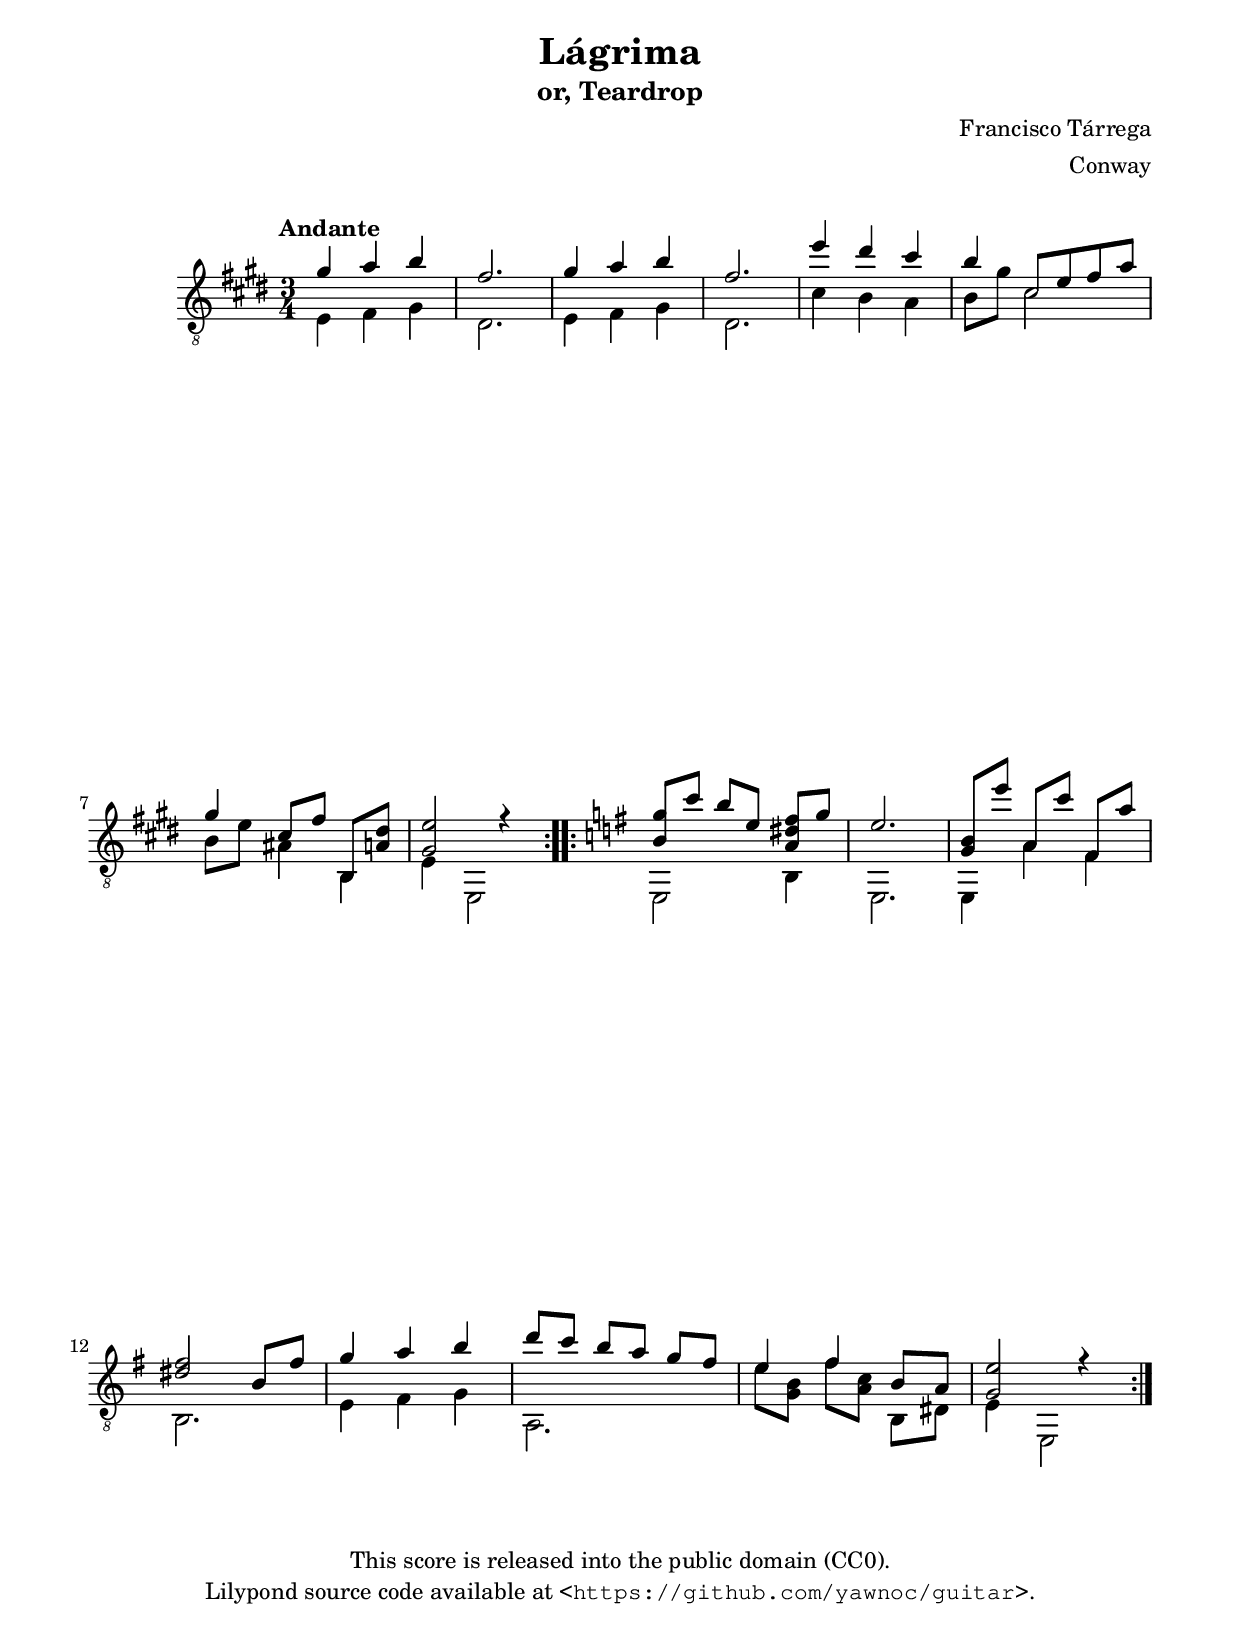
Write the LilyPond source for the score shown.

\version "2.18.2"


%%%%%%%%%%%%%%%%%%%%%%%%%%%%%%%%%%%%%%%%%%%%%%%%%%%%%%%%%%%%%%%%
% General
%%%%%%%%%%%%%%%%%%%%%%%%%%%%%%%%%%%%%%%%%%%%%%%%%%%%%%%%%%%%%%%%

\paper {
  top-margin = 1.5\cm
  left-margin = 1.5\cm
  right-margin = 1.5\cm
  bottom-margin = 1.5\cm
  ragged-last-bottom = ##f
  footnote-separator-markup = \markup { \vspace #1.5 }
}

globalSettings = {
  \accidentalStyle modern
  \compressFullBarRests
  \mergeDifferentlyHeadedOn
  \mergeDifferentlyDottedOn
  \numericTimeSignature
  \pointAndClickOff
  \override TextScript.extra-offset = #'(0 . 0.7)
  \override Score.FootnoteItem.annotation-line = ##f
}

origin-url = "https://github.com/yawnoc/guitar"

\header {
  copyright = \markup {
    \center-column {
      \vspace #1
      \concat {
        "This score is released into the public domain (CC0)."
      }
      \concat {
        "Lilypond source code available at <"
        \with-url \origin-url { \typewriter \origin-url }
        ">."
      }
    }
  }
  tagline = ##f
}

triplet = #(define-music-function
  (parser location music) (ly:music?)
  #{
    \tuplet 3/2 { $music }
  #}
)

tripletDuple = #(define-music-function
  (parser location music) (ly:music?)
  #{
    \tuplet 6/4 { $music }
  #}
)

overrideBeamedStemLengths = #(define-scheme-function
  (parser location lengths) (list?)
  #{
    \override Stem.details.beamed-lengths = $lengths
  #}
)
revertBeamedStemLengths = { \revert Stem.details.beamed-lengths }

overrideBeamVerticalPositions = #(define-scheme-function
  (parser location positions) (pair?)
  #{
    \override Beam.positions = $positions
  #}
)

%%%%%%%%%%%%%%%%%%%%%%%%%%%%%%%%%%%%%%%%%%%%%%%%%%%%%%%%%%%%%%%%
% Semantic bar lines
%%%%%%%%%%%%%%%%%%%%%%%%%%%%%%%%%%%%%%%%%%%%%%%%%%%%%%%%%%%%%%%%

barLineGoto = { \bar "||" }
barLineKeyChange = { \bar "||" }
barLineEnd = { \bar "|." }

%%%%%%%%%%%%%%%%%%%%%%%%%%%%%%%%%%%%%%%%%%%%%%%%%%%%%%%%%%%%%%%%
% Guitar notation
%%%%%%%%%%%%%%%%%%%%%%%%%%%%%%%%%%%%%%%%%%%%%%%%%%%%%%%%%%%%%%%%

stringNumbersAbove = { \set stringNumberOrientations = #'(up) }
stringNumbersBelow = { \set stringNumberOrientations = #'(down) }

fingeringAbove = { \set fingeringOrientations = #'(up) }
fingeringBelow = { \set fingeringOrientations = #'(down) }
fingeringAleft = { \set fingeringOrientations = #'(left) }
fingeringAright = { \set fingeringOrientations = #'(right) }

startGraceMusic = {
  <>(
  \override Fingering.font-size = -6
}
stopGraceMusic = {
  \revert Fingering.font-size
  <>)
}

overrideHorizontalShift = #(define-scheme-function
  (parser location distance) (number?)
  #{
    \override NoteColumn.force-hshift = $distance
  #}
)
revertHorizontalShift = { \revert NoteColumn.force-hshift }

barreSpan = #(define-music-function
  (parser location label offsetPair music)
  (string? (pair? (cons 0 0)) ly:music?)
  (let
    (
      (elements (extract-named-music music '(NoteEvent EventChord)))
    )
    (if
      (pair? elements)
      (let
        (
          (first-element (first elements))
          (last-element (last elements))
        )
        (set!
          (ly:music-property first-element 'articulations)
          (cons
            (make-music 'TextSpanEvent 'span-direction -1)
            (ly:music-property first-element 'articulations)
          )
        )
        (set!
          (ly:music-property last-element 'articulations)
          (cons
            (make-music 'TextSpanEvent 'span-direction 1)
            (ly:music-property last-element 'articulations)
          )
        )
      )
    )
  )
  #{
    \once \override TextSpanner.font-shape = #'upright
    \once \override TextSpanner.style = #'line
    \once \override TextSpanner.extra-offset = #offsetPair
    \once \override TextSpanner.bound-details = #`(
      (left
        (text . ,#{ \markup { \raise #-0.7 { #label \hspace #0.7 }} #})
        (Y . 0)
        (padding . -0.8)
        (attach-dir . -2)
      )
      (right
        (text . ,#{ \markup { \draw-line #'(0 . -1.3) } #}) ;; draw hook
        (Y . 0)
        (padding . -0.5)
        (attach-dir . 2)
      )
    )
    \once \override TextSpanner #'after-line-breaking = #(lambda (grob)
      (let*
        (
          (originalGrob (ly:grob-original grob))
          (splitGrobs (ly:spanner-broken-into originalGrob))
        )
        (if
          (and
            (>= (length splitGrobs) 2)
            (not (eq? (car (last-pair splitGrobs)) grob))
          )
          (begin
            (ly:grob-set-nested-property! grob
              '(bound-details right text)
              #{ \markup { \draw-line #'(0 . 0) } #} ;; suppress draw hook
            )
            (ly:grob-set-property! grob
              'extra-offset
              (cons
                (car offsetPair)
                (+ (cdr offsetPair) 0.7) ;; correction for suppressed hook
              )
            )
            (ly:grob-set-nested-property! grob
              '(bound-details right padding)
              #'-3 ;; increase spanner length
            )
          )
        )
      )
    )
    $music
  #}
)

barre = #(define-scheme-function
  (parser location label) (string?)
  #{
    \markup {
      \center-align {
        \hspace #0.7
        $label
      }
    }
  #}
)

nudgeNextBarre = #(define-scheme-function
  (parser location distance) (number?)
  #{
    \once \override TextScript.X-offset = $distance
  #}
)

position = #(define-scheme-function
  (parser location label) (string?)
  #{
    \markup {
      \center-align {
        \hspace #0.5
        $label
      }
    }
  #}
)

#(define-markup-command
  (markupString layout properties stringNumber) (markup?)
  (interpret-markup layout properties
    #{
      \markup \circle { \bold #stringNumber }
    #}
  )
)

#(define-markup-command
  (resonatesOn layout properties note stringNumber) (markup? markup?)
  (interpret-markup layout properties
    #{
      \markup { #note "resonates on" \markupString #stringNumber }
    #}
  )
)

%%%%%%%%%%%%%%%%%%%%%%%%%%%%%%%%%%%%%%%%%%%%%%%%%%%%%%%%%%%%%%%%
% Goto statements
%%%%%%%%%%%%%%%%%%%%%%%%%%%%%%%%%%%%%%%%%%%%%%%%%%%%%%%%%%%%%%%%

overrideGotoVisibility = {
  \once \override Score.RehearsalMark #'break-visibility = #'#(#t #t #f)
}

makeGotoMark = #(define-scheme-function
  (parser location label) (string?)
  #{
    \mark \markup { \small \italic $label }
  #}
)

simultaneousMarkSeparator = {
  \cadenzaOn
    s1073741824 % stupid, but works
  \cadenzaOff
}

coda = {
  \overrideGotoVisibility
  \mark \markup { \musicglyph #"scripts.coda" }
}

fine = {
  \overrideGotoVisibility
  \makeGotoMark Fine
}

dcAlCoda = {
  \overrideGotoVisibility
  \makeGotoMark "D.C. al Coda"
}

dcAlFine = {
  \overrideGotoVisibility
  \makeGotoMark "D.C. al Fine"
}

toCoda = {
  \overrideGotoVisibility
  \makeGotoMark "to Coda"
}



\header {
  title = "Lágrima"
  subtitle = "or, Teardrop"
  composer = "Francisco Tárrega"
  arranger = "Conway"
}


initialSignatures = {
  \tempo "Andante"
  \clef "treble_8"
  \key e \major
  \time 3/4
  \set Timing.beamExceptions = #'()
}


highVoiceMusic = {
  
  \globalSettings
  
  % Major section
  \barNumberCheck #1
  \repeat volta 2 {
    \relative c'' {
      gis4 a b |
      fis2. |
      gis4 a b |
      fis2. |
      e'4 dis cis |
      b cis,8[ e fis a] |
      gis4 cis,8 fis b,, <dis' a> |
      <e gis,>2 r4 |
    }
  }
  
  % Minor section
  \barNumberCheck #9
  \key e \minor
  \repeat volta 2 {
    \relative c' {
      <g' b,>8 c b e, <fis dis a> g |
      e2. |
      <b g>8 e' a,, c' fis,, a' |
      <fis dis>2 b,8 fis' |
      g4 a b |
      d8 c b a g fis |
      e4 fis b,8 a |
      <g e'>2 r4 |
    }
  }
  
}


lowVoiceMusic = {
  
  \globalSettings
  
  % Major section
  \barNumberCheck #1
  \repeat volta 2 {
    \relative c {
      e4 fis gis |
      dis2. |
      e4 fis gis |
      dis2. |
      cis'4 b a |
      b8 gis' cis,2 |
      b8 e ais,4 b, |
      e4 e,2 |
    }
  }
  
  % Minor section
  \barNumberCheck #9
  \repeat volta 2 {
    \relative c, {
      e2 b'4 |
      e,2. |
      e4 a' fis |
      b,2. |
      e4 fis g |
      a,2. |
      e''8 <b g> fis' <c a> b, dis |
      e4 e,2 |
    }
  }
  
}


allMusic = {
  \initialSignatures
  <<
    << \highVoiceMusic >>
      \\
    << \lowVoiceMusic >>
  >>
}


\score {
  \allMusic
}
